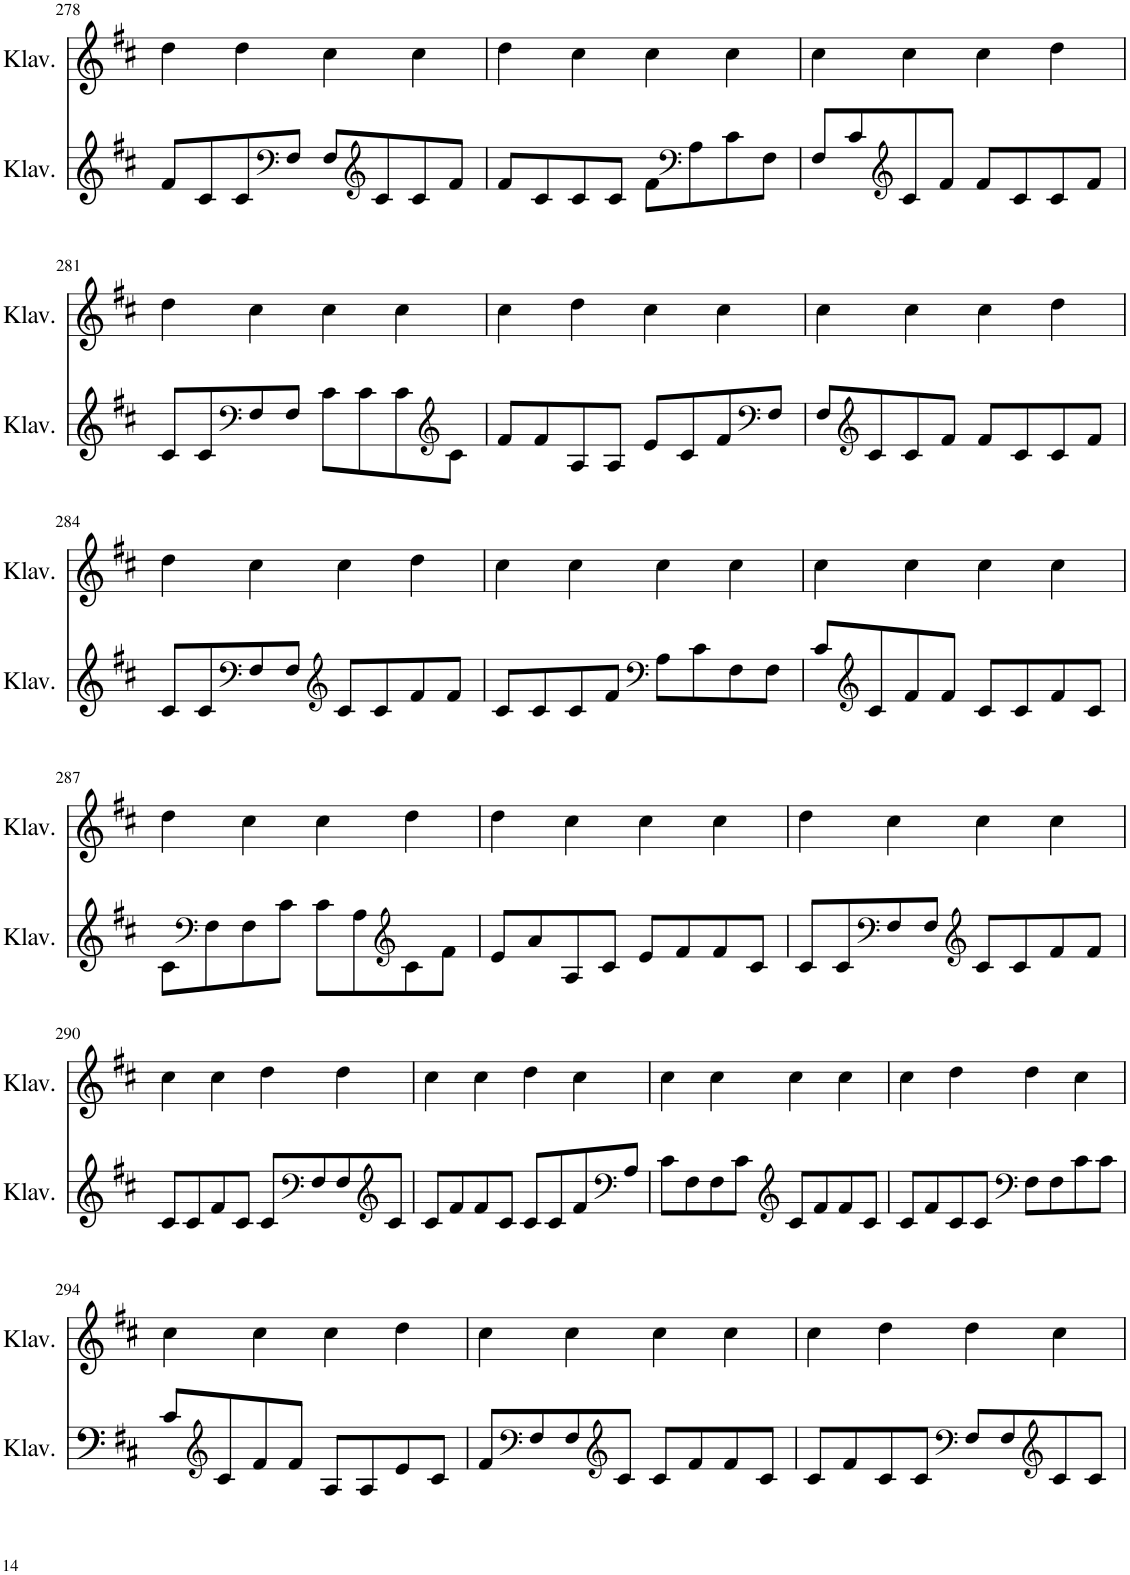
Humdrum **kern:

**kern	**kern
*part2	*part1
*staff2	*staff1
*I"Klavier	*I"Klavier
*I'Klav.	*I'Klav.
!!LO:PB:g=z
*clefG2	*clefG2
*k[f#c#]	*k[f#c#]
*M4/4	*M4/4
=278	=278
8f#/L	4dd\
8c#/	.
8c#/	4dd\
*clefF4	*
8F#/J	.
8F#/L	4cc#\
*clefG2	*
8c#/	.
8c#/	4cc#\
8f#/J	.
=279	=279
8f#/L	4dd\
8c#/	.
8c#/	4cc#\
8c#/J	.
8f#\L	4cc#\
*clefF4	*
8A\	.
8c#\	4cc#\
8F#\J	.
=280	=280
8F#/L	4cc#\
8c#/	.
*clefG2	*
8c#/	4cc#\
8f#/J	.
8f#/L	4cc#\
8c#/	.
8c#/	4dd\
8f#/J	.
!!LO:LB:g=z
=281	=281
8c#/L	4dd\
8c#/	.
*clefF4	*
8F#/	4cc#\
8F#/J	.
8c#\L	4cc#\
8c#\	.
8c#\	4cc#\
*clefG2	*
8c#\J	.
=282	=282
8f#/L	4cc#\
8f#/	.
8A/	4dd\
8A/J	.
8e/L	4cc#\
8c#/	.
8f#/	4cc#\
*clefF4	*
8F#/J	.
=283	=283
8F#/L	4cc#\
*clefG2	*
8c#/	.
8c#/	4cc#\
8f#/J	.
8f#/L	4cc#\
8c#/	.
8c#/	4dd\
8f#/J	.
!!LO:LB:g=z
=284	=284
8c#/L	4dd\
8c#/	.
*clefF4	*
8F#/	4cc#\
8F#/J	.
*clefG2	*
8c#/L	4cc#\
8c#/	.
8f#/	4dd\
8f#/J	.
=285	=285
8c#/L	4cc#\
8c#/	.
8c#/	4cc#\
8f#/J	.
*clefF4	*
8A\L	4cc#\
8c#\	.
8F#\	4cc#\
8F#\J	.
=286	=286
8c#/L	4cc#\
*clefG2	*
8c#/	.
8f#/	4cc#\
8f#/J	.
8c#/L	4cc#\
8c#/	.
8f#/	4cc#\
8c#/J	.
!!LO:LB:g=z
=287	=287
8c#\L	4dd\
*clefF4	*
8F#\	.
8F#\	4cc#\
8c#\J	.
8c#\L	4cc#\
8A\	.
*clefG2	*
8c#\	4dd\
8f#\J	.
=288	=288
8e/L	4dd\
8a/	.
8A/	4cc#\
8c#/J	.
8e/L	4cc#\
8f#/	.
8f#/	4cc#\
8c#/J	.
=289	=289
8c#/L	4dd\
8c#/	.
*clefF4	*
8F#/	4cc#\
8F#/J	.
*clefG2	*
8c#/L	4cc#\
8c#/	.
8f#/	4cc#\
8f#/J	.
!!LO:LB:g=z
=290	=290
8c#/L	4cc#\
8c#/	.
8f#/	4cc#\
8c#/J	.
8c#/L	4dd\
*clefF4	*
8F#/	.
8F#/	4dd\
*clefG2	*
8c#/J	.
=291	=291
8c#/L	4cc#\
8f#/	.
8f#/	4cc#\
8c#/J	.
8c#/L	4dd\
8c#/	.
8f#/	4cc#\
*clefF4	*
8A/J	.
=292	=292
8c#\L	4cc#\
8F#\	.
8F#\	4cc#\
8c#\J	.
*clefG2	*
8c#/L	4cc#\
8f#/	.
8f#/	4cc#\
8c#/J	.
=293	=293
8c#/L	4cc#\
8f#/	.
8c#/	4dd\
8c#/J	.
*clefF4	*
8F#\L	4dd\
8F#\	.
8c#\	4cc#\
8c#\J	.
!!LO:LB:g=z
=294	=294
8c#/L	4cc#\
*clefG2	*
8c#/	.
8f#/	4cc#\
8f#/J	.
8A/L	4cc#\
8A/	.
8e/	4dd\
8c#/J	.
=295	=295
8f#/L	4cc#\
*clefF4	*
8F#/	.
8F#/	4cc#\
*clefG2	*
8c#/J	.
8c#/L	4cc#\
8f#/	.
8f#/	4cc#\
8c#/J	.
=296	=296
8c#/L	4cc#\
8f#/	.
8c#/	4dd\
8c#/J	.
*clefF4	*
8F#/L	4dd\
8F#/	.
*clefG2	*
8c#/	4cc#\
8c#/J	.
=	=
*-	*-
